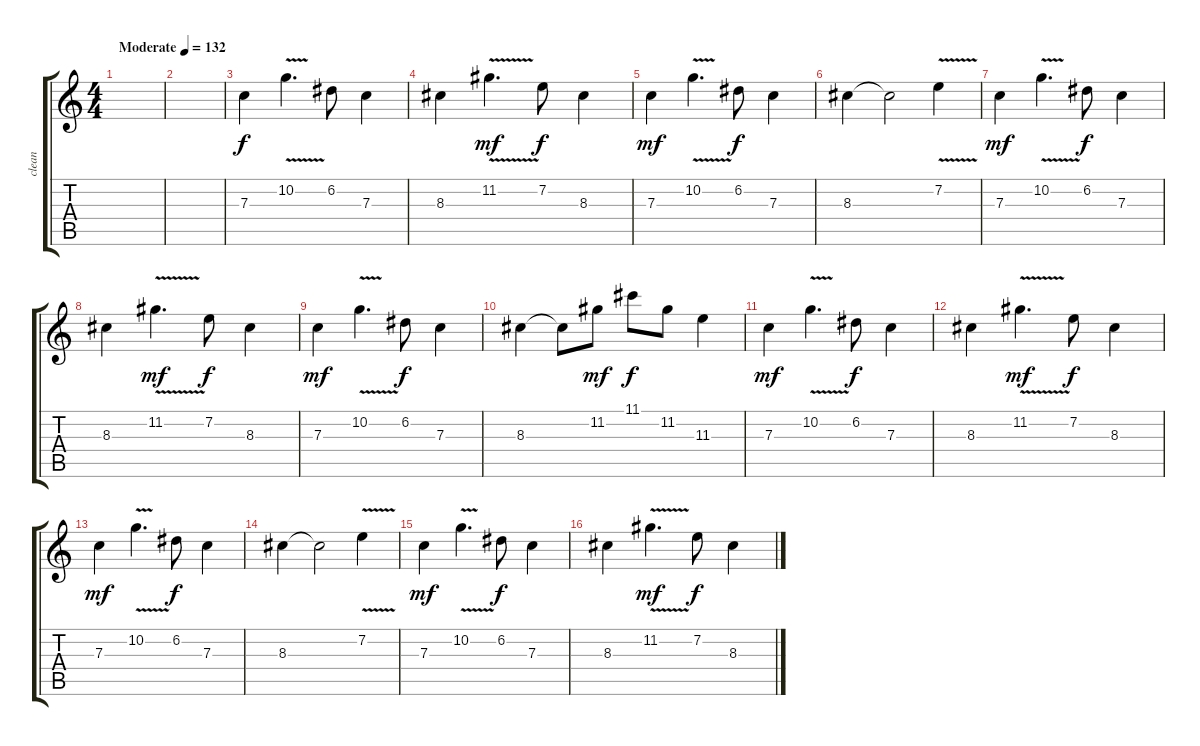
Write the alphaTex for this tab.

\track ("clean" "clean") {instrument electricguitarjazz}
\staff {score tabs}
\tuning (D4 A3 F3 C3 G2 C2) {hide}
\ts (4 4)
\tempo (132 "Moderate")
\clef g2
\ks c
|
|
7.3.4 10.2{v}.4{d} 6.2.8{dy f} 7.3.4 |
8.3.4 11.2{v}.4{d dy mf} 7.2.8{dy f} 8.3.4 |
7.3.4{dy mf} 10.2{v}.4{d} 6.2.8{dy f} 7.3.4 |
8.3.4 8.3{t}.2 7.2{v}.4 |
7.3.4{dy mf} 10.2{v}.4{d} 6.2.8{dy f} 7.3.4 |
8.3.4 11.2{v}.4{d dy mf} 7.2.8{dy f} 8.3.4 |
7.3.4{dy mf} 10.2{v}.4{d} 6.2.8{dy f} 7.3.4 |
8.3.4 8.3{t}.8 11.2.8{dy mf} 11.1.8{dy f} 11.2.8 11.3.4 |
7.3.4{dy mf} 10.2{v}.4{d} 6.2.8{dy f} 7.3.4 |
8.3.4 11.2{v}.4{d dy mf} 7.2.8{dy f} 8.3.4 |
7.3.4{dy mf} 10.2{v}.4{d} 6.2.8{dy f} 7.3.4 |
8.3.4 8.3{t}.2 7.2{v}.4 |
7.3.4{dy mf} 10.2{v}.4{d} 6.2.8{dy f} 7.3.4 |
8.3.4 11.2{v}.4{d dy mf} 7.2.8{dy f} 8.3.4
